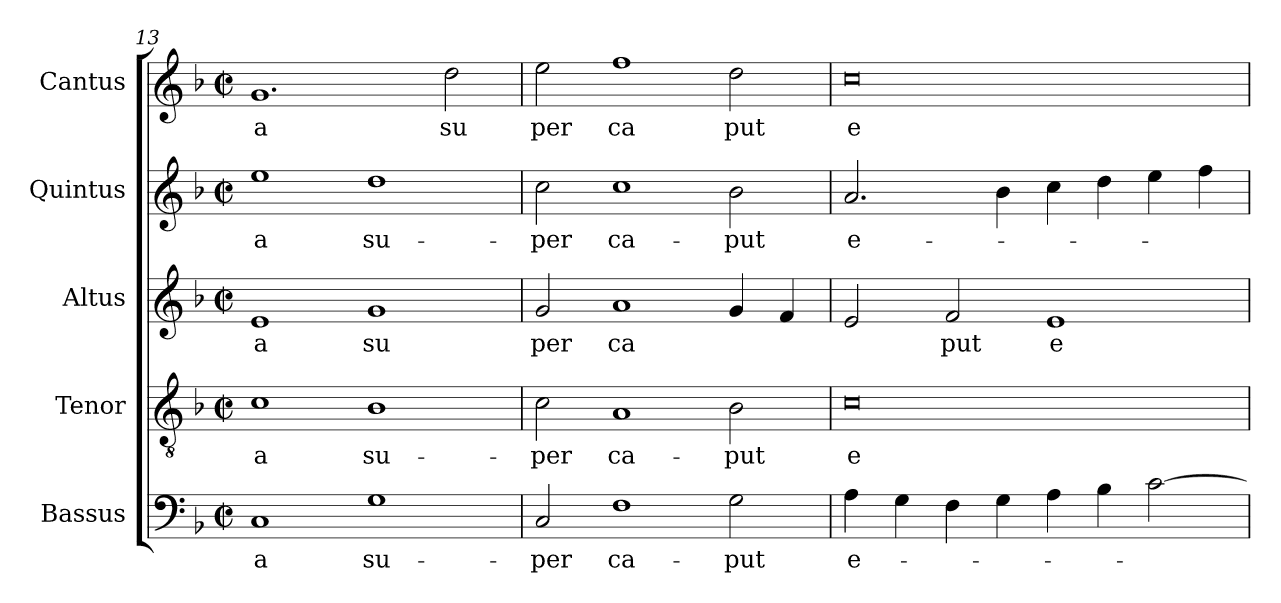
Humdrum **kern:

**kern	**text	**kern	**text	**kern	**text	**kern	**text	**kern	**text
*part5	*part5	*part4	*part4	*part3	*part3	*part2	*part2	*part1	*part1
*staff5	*staff5	*staff4	*staff4	*staff3	*staff3	*staff2	*staff2	*staff1	*staff1
*I"Bassus	*	*I"Tenor	*	*I"Altus	*	*I"Quintus	*	*I"Cantus	*
*clefF4	*	*clefGv2	*	*clefG2	*	*clefG2	*	*clefG2	*
*k[b-]	*	*k[b-]	*	*k[b-]	*	*k[b-]	*	*k[b-]	*
*F:	*	*F:	*	*F:	*	*F:	*	*F:	*
*M2/2	*	*M2/2	*	*M2/2	*	*M2/2	*	*M2/2	*
*met(c|)	*	*met(c|)	*	*met(c|)	*	*met(c|)	*	*met(c|)	*
=13	=13	=13	=13	=13	=13	=13	=13	=13	=13
!	!LO:LY:b:cj	!	!LO:LY:b:cj	!	!LO:LY:b:cj	!	!LO:LY:b:cj	!	!LO:LY:b:cj
1C	-a	1c	-a	1e	a	1ee	-a	1.g	a
!	!LO:LY:b:cj	!	!LO:LY:b:cj	!	!LO:LY:b:cj	!	!LO:LY:b:cj	!	!
1G	su-	1B-	su-	1g	su	1dd	su-	.	.
!	!	!	!	!	!	!	!	!	!LO:LY:b:cj
.	.	.	.	.	.	.	.	2dd\	su
=14	=14	=14	=14	=14	=14	=14	=14	=14	=14
!	!LO:LY:b:cj	!	!LO:LY:b:cj	!	!LO:LY:b:cj	!	!LO:LY:b:cj	!	!LO:LY:b:cj
2C/	-per	2c\	-per	2g/	per	2cc\	-per	2ee\	per
!	!LO:LY:b:cj	!	!LO:LY:b:cj	!	!LO:LY:b:cj	!	!LO:LY:b:cj	!	!LO:LY:b:cj
1F	ca-	1A	ca-	1a	ca	1cc	ca-	1ff	ca
!	!LO:LY:b:cj	!	!LO:LY:b:cj	!	!	!	!LO:LY:b:cj	!	!LO:LY:b:cj
2G\	-put	2B-\	-put	4g/	.	2b-\	-put	2dd\	put
.	.	.	.	4f/	.	.	.	.	.
=15	=15	=15	=15	=15	=15	=15	=15	=15	=15
!	!LO:LY:b:cj	!	!LO:LY:b:cj	!	!	!	!LO:LY:b:cj	!	!LO:LY:b:rj
4A\	e-	0c	e-	2e/	.	2.a/	e-	0cc	e
4G\	.	.	.	.	.	.	.	.	.
!	!	!	!	!	!LO:LY:b:cj	!	!	!	!
4F\	.	.	.	2f/	put	.	.	.	.
4G\	.	.	.	.	.	4b-\	.	.	.
!	!	!	!	!	!LO:LY:b:cj	!	!	!	!
4A\	.	.	.	1e	e	4cc\	.	.	.
4B-\	.	.	.	.	.	4dd\	.	.	.
[>2c\	.	.	.	.	.	4ee\	.	.	.
.	.	.	.	.	.	4ff\	.	.	.
=	=	=	=	=	=	=	=	=	=
*-	*-	*-	*-	*-	*-	*-	*-	*-	*-
